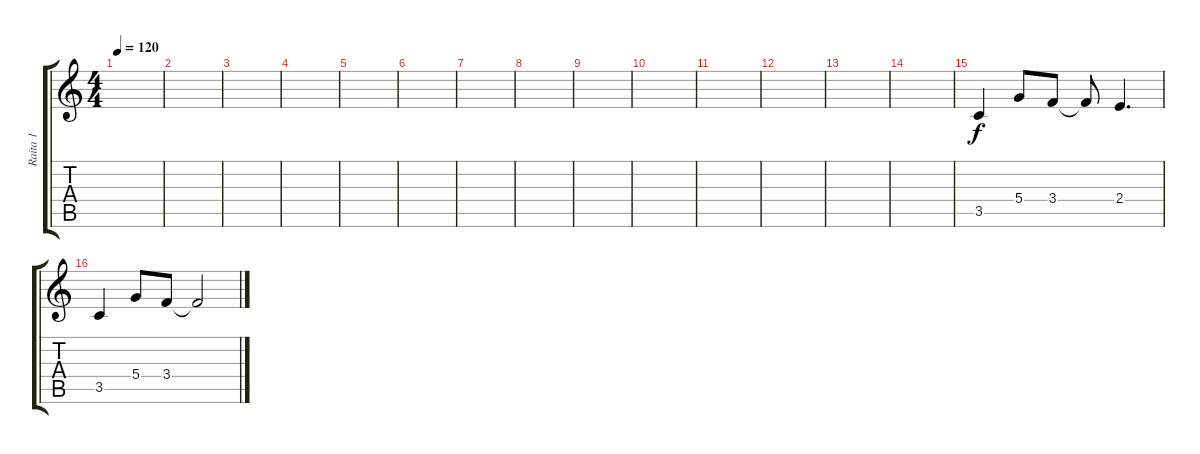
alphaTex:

\track ("Raita 1" "Raita 1") {instrument overdrivenguitar}
\staff {score tabs}
\tuning (E4 B3 G3 D3 A2 E2) {hide}
\ts (4 4)
\tempo 120
\clef g2
\ks c
|
|
|
|
|
|
|
|
|
|
|
|
|
|
3.5.4 5.4.8 3.4.8 3.4{t}.8 2.4.4{d} |
3.5.4 5.4.8 3.4.8 3.4{t}.2
